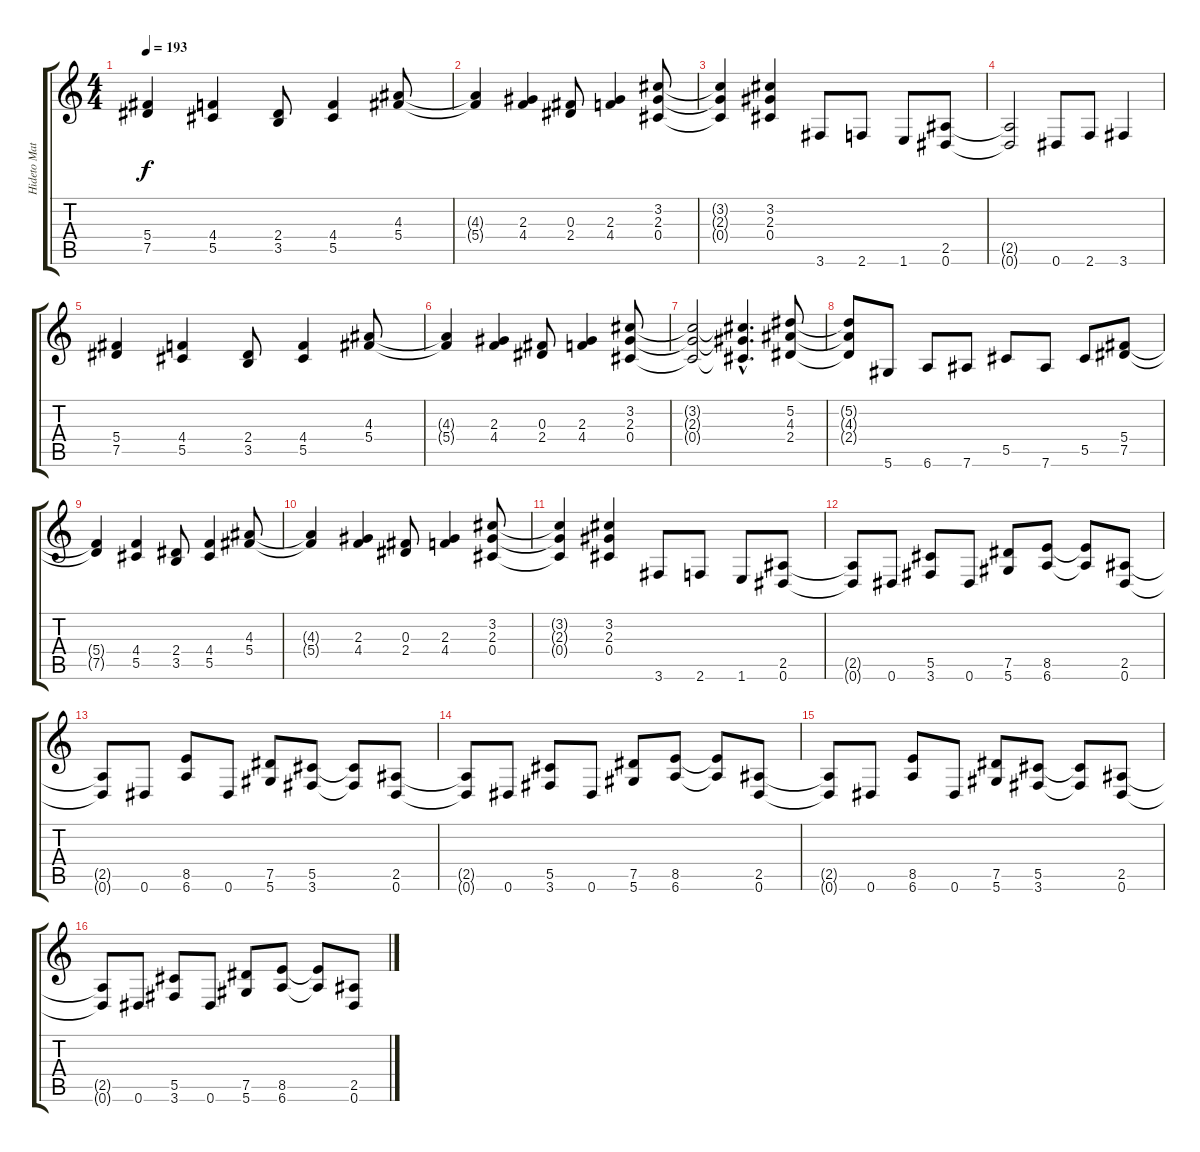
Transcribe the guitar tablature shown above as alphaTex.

\track ("Hideto Matsumoto (Hide)" "Hideto Mat") {instrument distortionguitar}
\staff {score tabs}
\tuning (Eb4 Bb3 Gb3 Db3 Ab2 Eb2) {hide}
\ts (4 4)
\tempo 193
\clef g2
\ks c
(5.4{t} 7.5{t}).4{dy f} (4.4 5.5).4 (2.4 3.5).8 (4.4 5.5).4 (4.3 5.4).8 |
(4.3{t} 5.4{t}).4 (2.3 4.4).4 (0.3 2.4).8 (2.3 4.4).4 (3.2 2.3 0.4).8 |
(3.2{t} 2.3{t} 0.4{t}).4 (3.2 2.3 0.4).4 3.6.8 2.6.8 1.6.8 (2.5 0.6).8 |
(2.5{t} 0.6{t}).2 0.6.8 2.6.8 3.6.4 |
(5.4 7.5).4 (4.4 5.5).4 (2.4 3.5).8 (4.4 5.5).4 (4.3 5.4).8 |
(4.3{t} 5.4{t}).4 (2.3 4.4).4 (0.3 2.4).8 (2.3 4.4).4 (3.2 2.3 0.4).8 |
(3.2{t} 2.3{t} 0.4{t}).2 (3.2{hac t} 2.3{hac t} 0.4{hac t}).4{d} (5.2 4.3 2.4).8 |
(5.2{t} 4.3{t} 2.4{t}).8 5.6.8 6.6.8 7.6.8 5.5.8 7.6.8 5.5.8 (5.4 7.5).8 |
(5.4{t} 7.5{t}).4 (4.4 5.5).4 (2.4 3.5).8 (4.4 5.5).4 (4.3 5.4).8 |
(4.3{t} 5.4{t}).4 (2.3 4.4).4 (0.3 2.4).8 (2.3 4.4).4 (3.2 2.3 0.4).8 |
(3.2{t} 2.3{t} 0.4{t}).4 (3.2 2.3 0.4).4 3.6.8 2.6.8 1.6.8 (2.5 0.6).8 |
(2.5{t} 0.6{t}).8 0.6.8 (5.5 3.6).8 0.6.8 (7.5 5.6).8 (8.5 6.6).8 (8.5{t} 6.6{t}).8 (2.5 0.6).8 |
(2.5{t} 0.6{t}).8 0.6.8 (8.5 6.6).8 0.6.8 (7.5 5.6).8 (5.5 3.6).8 (5.5{t} 3.6{t}).8 (2.5 0.6).8 |
(2.5{t} 0.6{t}).8 0.6.8 (5.5 3.6).8 0.6.8 (7.5 5.6).8 (8.5 6.6).8 (8.5{t} 6.6{t}).8 (2.5 0.6).8 |
(2.5{t} 0.6{t}).8 0.6.8 (8.5 6.6).8 0.6.8 (7.5 5.6).8 (5.5 3.6).8 (5.5{t} 3.6{t}).8 (2.5 0.6).8 |
(2.5{t} 0.6{t}).8 0.6.8 (5.5 3.6).8 0.6.8 (7.5 5.6).8 (8.5 6.6).8 (8.5{t} 6.6{t}).8 (2.5 0.6).8
